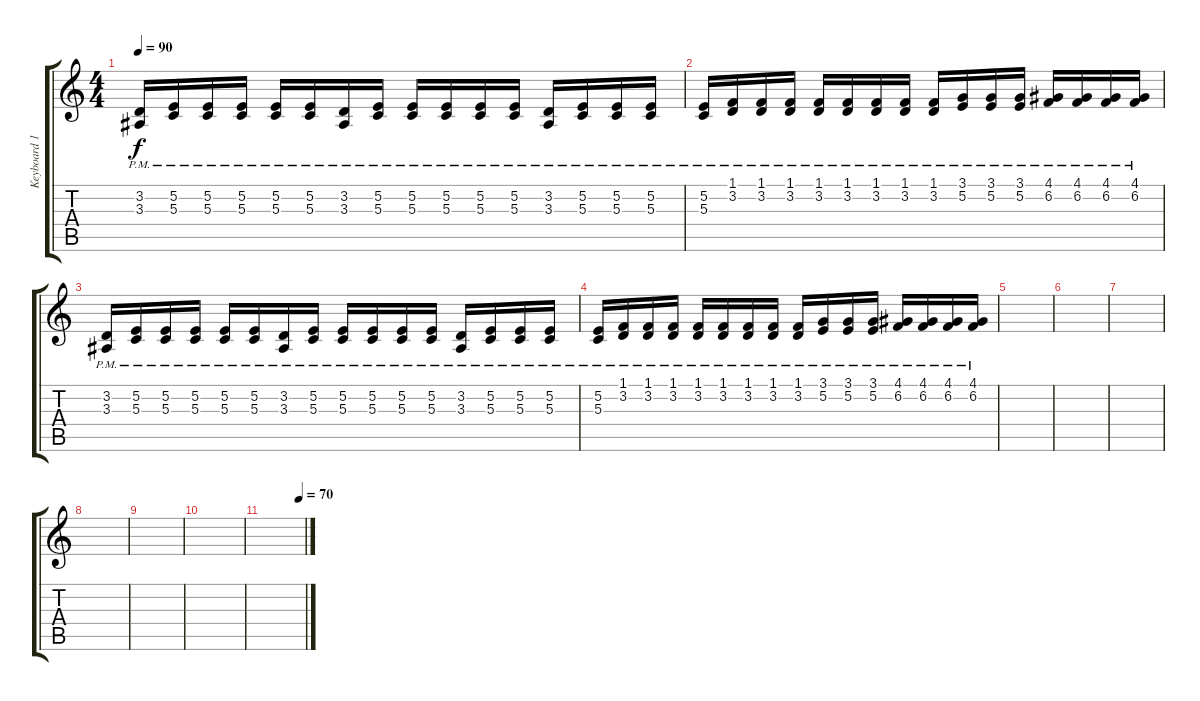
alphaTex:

\track ("Keyboard 1" "Keyboard 1") {instrument lead1square}
\staff {score tabs}
\tuning (E4 B3 G3 D3 A2 E2) {hide}
\ts (4 4)
\tempo 90
\clef g2
\ks c
(3.2{pm} 3.3{pm}).16{dy f} (5.2{pm} 5.3{pm}).16 (5.2{pm} 5.3{pm}).16 (5.2{pm} 5.3{pm}).16 (5.2{pm} 5.3{pm}).16 (5.2{pm} 5.3{pm}).16 (3.2{pm} 3.3{pm}).16 (5.2{pm} 5.3{pm}).16 (5.2{pm} 5.3{pm}).16 (5.2{pm} 5.3{pm}).16 (5.2{pm} 5.3{pm}).16 (5.2{pm} 5.3{pm}).16 (3.2{pm} 3.3{pm}).16 (5.2{pm} 5.3{pm}).16 (5.2{pm} 5.3{pm}).16 (5.2{pm} 5.3{pm}).16 |
(5.2{pm} 5.3{pm}).16 (1.1{pm} 3.2{pm}).16 (1.1{pm} 3.2{pm}).16 (1.1{pm} 3.2{pm}).16 (1.1{pm} 3.2{pm}).16 (1.1{pm} 3.2{pm}).16 (1.1{pm} 3.2{pm}).16 (1.1{pm} 3.2{pm}).16 (1.1{pm} 3.2{pm}).16 (3.1{pm} 5.2{pm}).16 (3.1{pm} 5.2{pm}).16 (3.1{pm} 5.2{pm}).16 (4.1{pm} 6.2{pm}).16 (4.1{pm} 6.2{pm}).16 (4.1{pm} 6.2{pm}).16 (4.1{pm} 6.2{pm}).16 |
(3.2{pm} 3.3{pm}).16 (5.2{pm} 5.3{pm}).16 (5.2{pm} 5.3{pm}).16 (5.2{pm} 5.3{pm}).16 (5.2{pm} 5.3{pm}).16 (5.2{pm} 5.3{pm}).16 (3.2{pm} 3.3{pm}).16 (5.2{pm} 5.3{pm}).16 (5.2{pm} 5.3{pm}).16 (5.2{pm} 5.3{pm}).16 (5.2{pm} 5.3{pm}).16 (5.2{pm} 5.3{pm}).16 (3.2{pm} 3.3{pm}).16 (5.2{pm} 5.3{pm}).16 (5.2{pm} 5.3{pm}).16 (5.2{pm} 5.3{pm}).16 |
(5.2{pm} 5.3{pm}).16 (1.1{pm} 3.2{pm}).16 (1.1{pm} 3.2{pm}).16 (1.1{pm} 3.2{pm}).16 (1.1{pm} 3.2{pm}).16 (1.1{pm} 3.2{pm}).16 (1.1{pm} 3.2{pm}).16 (1.1{pm} 3.2{pm}).16 (1.1{pm} 3.2{pm}).16 (3.1{pm} 5.2{pm}).16 (3.1{pm} 5.2{pm}).16 (3.1{pm} 5.2{pm}).16 (4.1{pm} 6.2{pm}).16 (4.1{pm} 6.2{pm}).16 (4.1{pm} 6.2{pm}).16 (4.1{pm} 6.2{pm}).16 |
|
|
|
|
|
|
\tempo (70 0.875)
